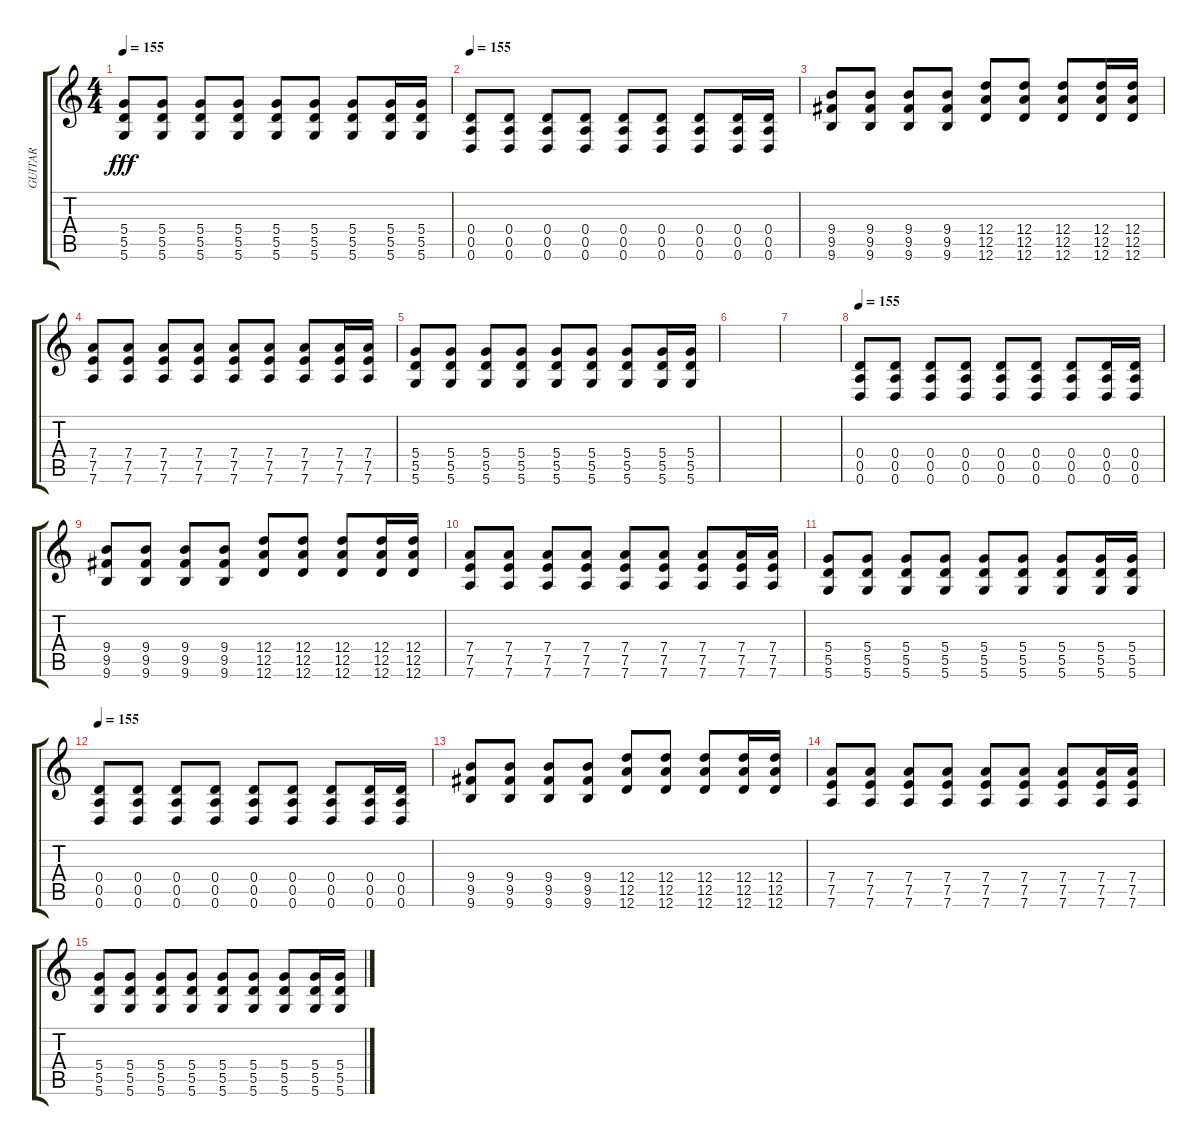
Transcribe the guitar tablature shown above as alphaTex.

\track ("GUITAR" "GUITAR") {instrument electricguitarclean}
\staff {score tabs}
\tuning (E4 B3 G3 D3 A2 D2) {hide}
\ts (4 4)
\tempo 155
\clef g2
\ks c
(5.4 5.5 5.6).8{dy fff} (5.4 5.5 5.6).8 (5.4 5.5 5.6).8 (5.4 5.5 5.6).8 (5.4 5.5 5.6).8 (5.4 5.5 5.6).8 (5.4 5.5 5.6).8 (5.4 5.5 5.6).16 (5.4 5.5 5.6).16 |
\tempo 155
(0.4 0.5 0.6).8{instrument distortionguitar} (0.4 0.5 0.6).8 (0.4 0.5 0.6).8 (0.4 0.5 0.6).8 (0.4 0.5 0.6).8 (0.4 0.5 0.6).8 (0.4 0.5 0.6).8 (0.4 0.5 0.6).16 (0.4 0.5 0.6).16 |
(9.4 9.5 9.6).8 (9.4 9.5 9.6).8 (9.4 9.5 9.6).8 (9.4 9.5 9.6).8 (12.4 12.5 12.6).8 (12.4 12.5 12.6).8 (12.4 12.5 12.6).8 (12.4 12.5 12.6).16 (12.4 12.5 12.6).16 |
(7.4 7.5 7.6).8 (7.4 7.5 7.6).8 (7.4 7.5 7.6).8 (7.4 7.5 7.6).8 (7.4 7.5 7.6).8 (7.4 7.5 7.6).8 (7.4 7.5 7.6).8 (7.4 7.5 7.6).16 (7.4 7.5 7.6).16 |
(5.4 5.5 5.6).8 (5.4 5.5 5.6).8 (5.4 5.5 5.6).8 (5.4 5.5 5.6).8 (5.4 5.5 5.6).8 (5.4 5.5 5.6).8 (5.4 5.5 5.6).8 (5.4 5.5 5.6).16 (5.4 5.5 5.6).16 |
|
|
\tempo 155
(0.4 0.5 0.6).8{volume 11 instrument distortionguitar} (0.4 0.5 0.6).8 (0.4 0.5 0.6).8 (0.4 0.5 0.6).8 (0.4 0.5 0.6).8 (0.4 0.5 0.6).8 (0.4 0.5 0.6).8 (0.4 0.5 0.6).16 (0.4 0.5 0.6).16 |
(9.4 9.5 9.6).8 (9.4 9.5 9.6).8 (9.4 9.5 9.6).8 (9.4 9.5 9.6).8 (12.4 12.5 12.6).8 (12.4 12.5 12.6).8 (12.4 12.5 12.6).8 (12.4 12.5 12.6).16 (12.4 12.5 12.6).16 |
(7.4 7.5 7.6).8{volume 8} (7.4 7.5 7.6).8 (7.4 7.5 7.6).8 (7.4 7.5 7.6).8 (7.4 7.5 7.6).8 (7.4 7.5 7.6).8 (7.4 7.5 7.6).8 (7.4 7.5 7.6).16 (7.4 7.5 7.6).16 |
(5.4 5.5 5.6).8 (5.4 5.5 5.6).8 (5.4 5.5 5.6).8 (5.4 5.5 5.6).8 (5.4 5.5 5.6).8 (5.4 5.5 5.6).8 (5.4 5.5 5.6).8 (5.4 5.5 5.6).16 (5.4 5.5 5.6).16 |
\tempo 155
(0.4 0.5 0.6).8{volume 4 instrument distortionguitar} (0.4 0.5 0.6).8 (0.4 0.5 0.6).8 (0.4 0.5 0.6).8 (0.4 0.5 0.6).8 (0.4 0.5 0.6).8 (0.4 0.5 0.6).8 (0.4 0.5 0.6).16 (0.4 0.5 0.6).16 |
(9.4 9.5 9.6).8 (9.4 9.5 9.6).8 (9.4 9.5 9.6).8 (9.4 9.5 9.6).8 (12.4 12.5 12.6).8 (12.4 12.5 12.6).8 (12.4 12.5 12.6).8 (12.4 12.5 12.6).16 (12.4 12.5 12.6).16 |
(7.4 7.5 7.6).8{volume 2} (7.4 7.5 7.6).8 (7.4 7.5 7.6).8 (7.4 7.5 7.6).8 (7.4 7.5 7.6).8 (7.4 7.5 7.6).8 (7.4 7.5 7.6).8 (7.4 7.5 7.6).16 (7.4 7.5 7.6).16 |
(5.4 5.5 5.6).8 (5.4 5.5 5.6).8 (5.4 5.5 5.6).8 (5.4 5.5 5.6).8 (5.4 5.5 5.6).8 (5.4 5.5 5.6).8 (5.4 5.5 5.6).8 (5.4 5.5 5.6).16 (5.4 5.5 5.6).16
